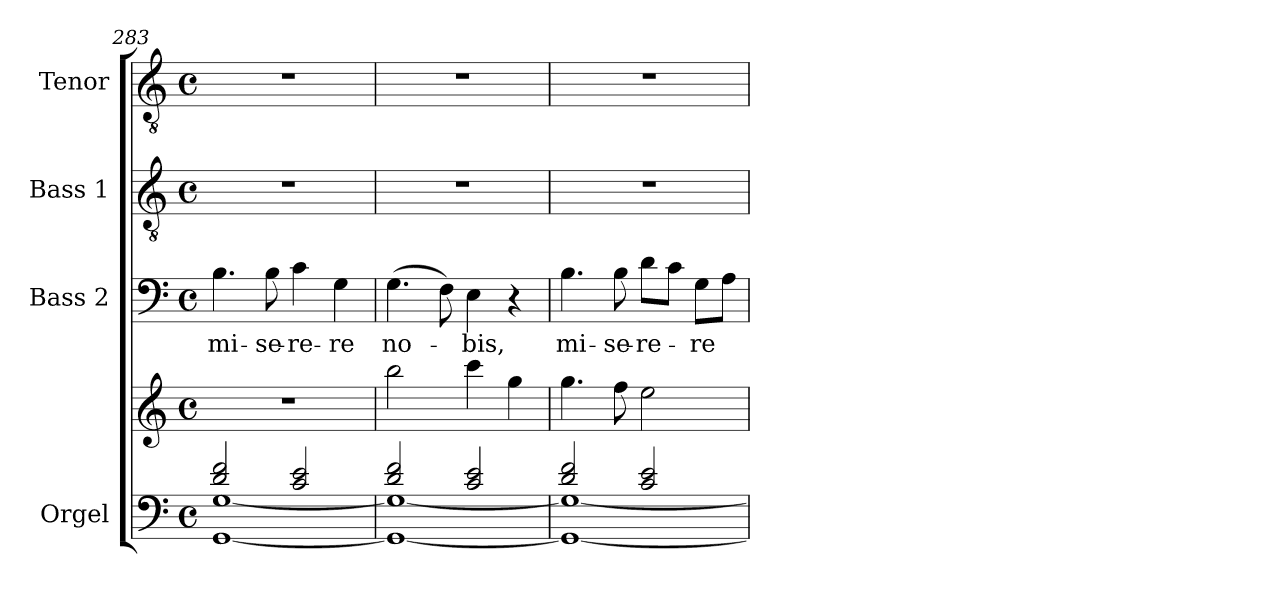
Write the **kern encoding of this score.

**kern	**kern	**kern	**text	**kern	**kern
*part4	*part4	*part3	*part3	*part2	*part1
*staff5	*staff4	*staff3	*staff3	*staff2	*staff1
*I"Orgel	*	*I"Bass 2	*	*I"Bass 1	*I"Tenor
*I'Org.	*	*I'B. 2	*	*I'B. 1	*I'T.
*clefF4	*clefG2	*clefF4	*	*clefGv2	*clefGv2
*k[]	*k[]	*k[]	*	*k[]	*k[]
*C:	*C:	*C:	*	*C:	*C:
*M4/4	*M4/4	*M4/4	*	*M4/4	*M4/4
*met(c)	*met(c)	*met(c)	*	*met(c)	*met(c)
=283	=283	=283	=283	=283	=283
*^	*	*	*	*	*
!	!	!	!	!LO:LY:b	!	!
2d/ 2f/	[<1GG [<1G	1r	4.B\	mi-	1r	1r
!	!	!	!	!LO:LY:b	!	!
.	.	.	8B\	-se-	.	.
!	!	!	!	!LO:LY:b	!	!
2c/ 2e/	.	.	4c\	-re-	.	.
!	!	!	!	!LO:LY:b	!	!
.	.	.	4G\	-re	.	.
=284	=284	=284	=284	=284	=284	=284
!	!	!	!	!LO:LY:b	!	!
2d/ 2f/	1GG_ 1G_	2bb\	(>4.G\	no-	1r	1r
.	.	.	8F\)	.	.	.
!	!	!	!	!LO:LY:b	!	!
2c/ 2e/	.	4ccc\	4E\	-bis,	.	.
.	.	4gg\	4r	.	.	.
=285	=285	=285	=285	=285	=285	=285
!	!	!	!	!LO:LY:b	!	!
2d/ 2f/	1GG_ 1G_	4.gg\	4.B\	mi-	1r	1r
!	!	!	!	!LO:LY:b	!	!
.	.	8ff\	8B\	-se-	.	.
!	!	!	!	!LO:LY:b	!	!
2c/ 2e/	.	2ee\	8d\L	-re-	.	.
.	.	.	8c\J	.	.	.
!	!	!	!	!LO:LY:b	!	!
.	.	.	8G\L	-re	.	.
.	.	.	8A\J	.	.	.
*v	*v	*	*	*	*	*
=	=	=	=	=	=
*-	*-	*-	*-	*-	*-
